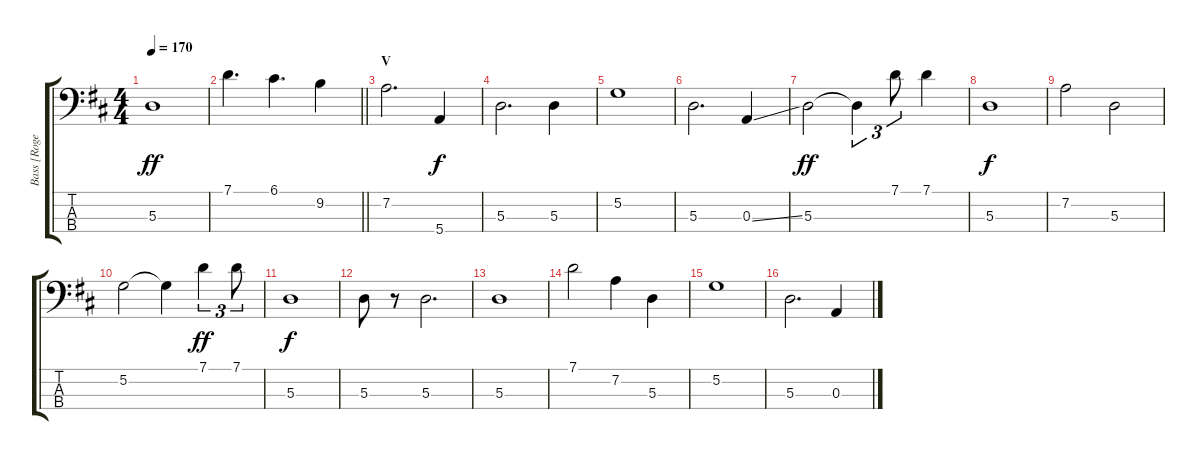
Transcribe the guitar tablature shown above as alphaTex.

\track ("Bass [Roger Waters]" "Bass [Roge") {instrument electricbassfinger}
\staff {score tabs}
\tuning (G2 D2 A1 E1) {hide}
\ts (4 4)
\tempo 170
\clef f4
\ks d
5.3.1{dy ff} |
\barLineRight lightlight
7.1.4{d} 6.1.4{d} 9.2.4 |
\section ("" "V")
7.2.2{d} 5.4.4{dy f} |
5.3.2{d} 5.3.4 |
5.2.1 |
5.3.2{d} 0.3{ss}.4 |
5.3.2{dy ff} 5.3{t}.4{tu (3 2)} 7.1.8{tu (3 2)} 7.1.4 |
5.3.1{dy f} |
7.2.2 5.3.2 |
5.2.2 5.2{t}.4 7.1.4{tu (3 2) dy ff} 7.1.8{tu (3 2)} |
5.3.1{dy f} |
5.3.8 r.8 5.3.2{d} |
5.3.1 |
7.1.2 7.2.4 5.3.4 |
5.2.1 |
5.3.2{d} 0.3{ss}.4
